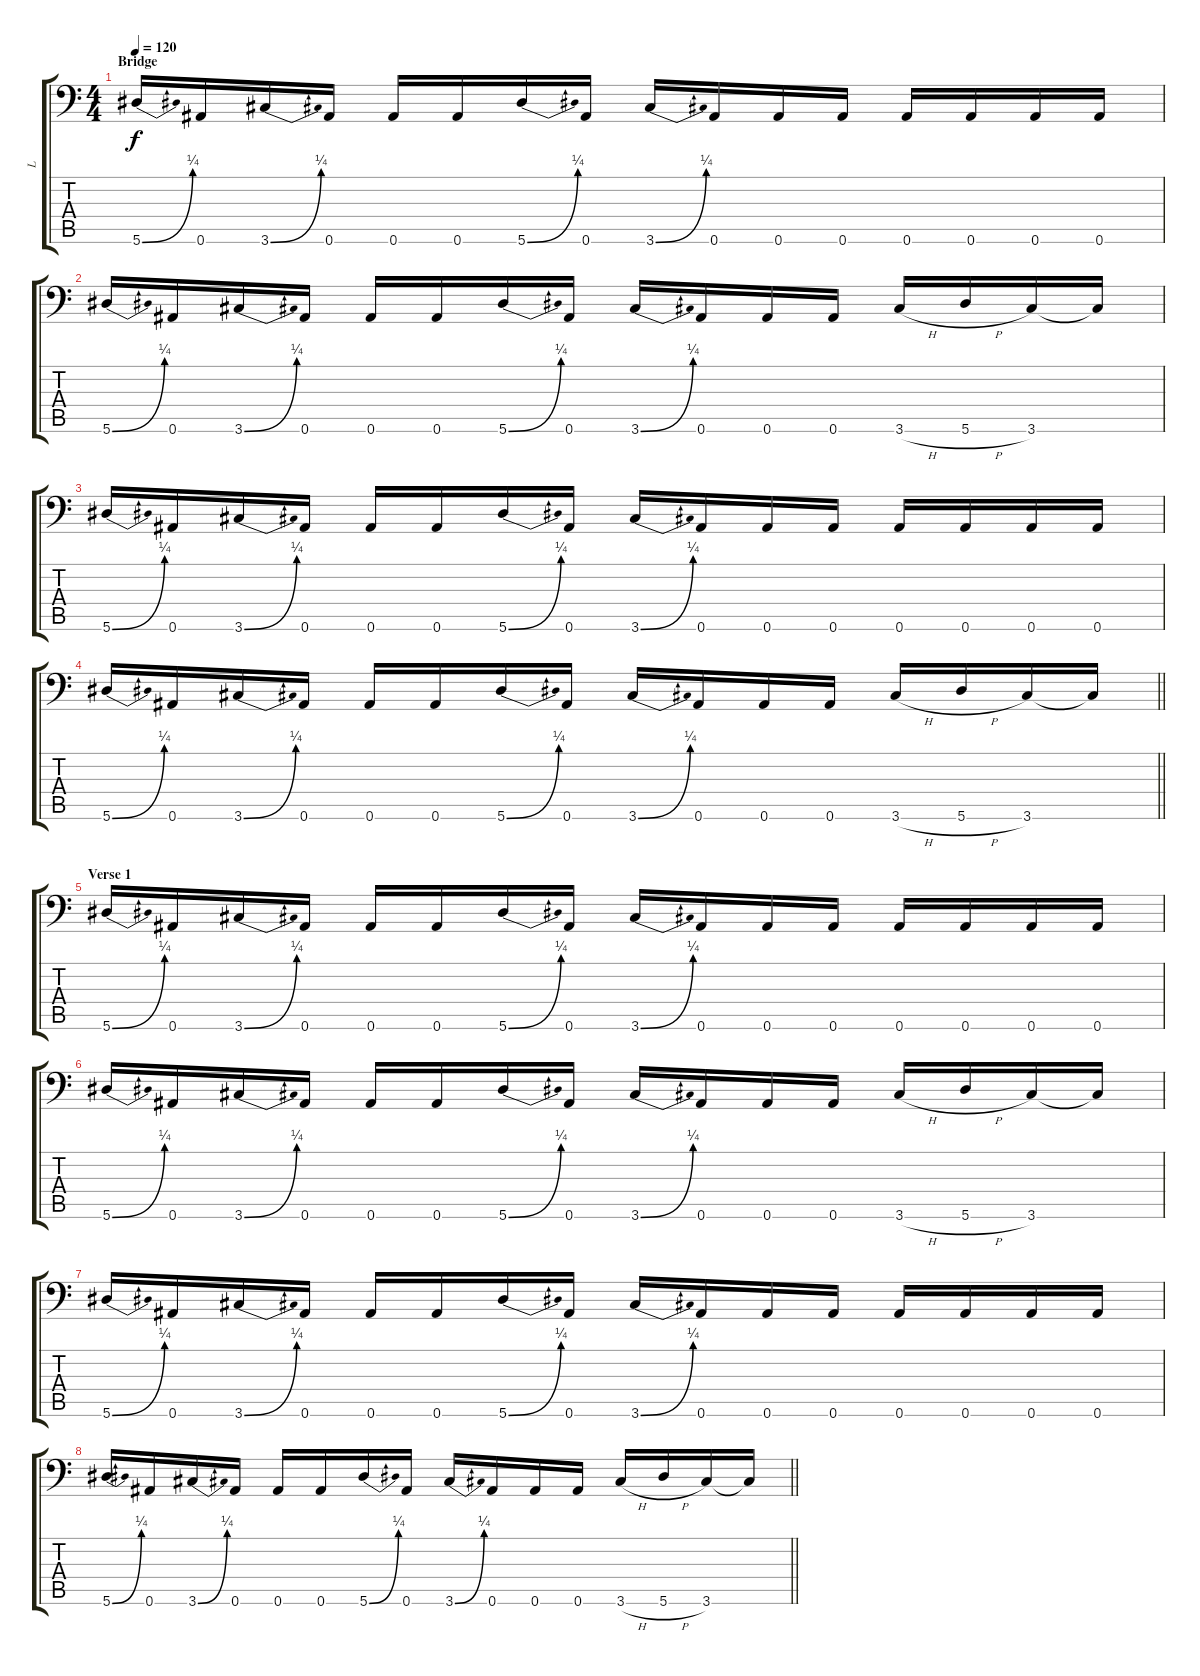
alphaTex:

\track ("L" "L") {instrument distortionguitar}
\staff {score tabs}
\tuning (C4 G3 Eb3 Bb2 F2 Bb1) {hide}
\ts (4 4)
\section ("" "Bridge")
\tempo 120
\clef f4
\ks c
5.6{be (bend 0 0 60 1)}.16{dy f} 0.6.16 3.6{be (bend 0 0 60 1)}.16 0.6.16 0.6.16 0.6.16 5.6{be (bend 0 0 60 1)}.16 0.6.16 3.6{be (bend 0 0 60 1)}.16 0.6.16 0.6.16 0.6.16 0.6.16 0.6.16 0.6.16 0.6.16 |
5.6{be (bend 0 0 60 1)}.16 0.6.16 3.6{be (bend 0 0 60 1)}.16 0.6.16 0.6.16 0.6.16 5.6{be (bend 0 0 60 1)}.16 0.6.16 3.6{be (bend 0 0 60 1)}.16 0.6.16 0.6.16 0.6.16 3.6{h}.16 5.6{h}.16 3.6.16 3.6{t}.16 |
5.6{be (bend 0 0 60 1)}.16 0.6.16 3.6{be (bend 0 0 60 1)}.16 0.6.16 0.6.16 0.6.16 5.6{be (bend 0 0 60 1)}.16 0.6.16 3.6{be (bend 0 0 60 1)}.16 0.6.16 0.6.16 0.6.16 0.6.16 0.6.16 0.6.16 0.6.16 |
\barLineRight lightlight
5.6{be (bend 0 0 60 1)}.16 0.6.16 3.6{be (bend 0 0 60 1)}.16 0.6.16 0.6.16 0.6.16 5.6{be (bend 0 0 60 1)}.16 0.6.16 3.6{be (bend 0 0 60 1)}.16 0.6.16 0.6.16 0.6.16 3.6{h}.16 5.6{h}.16 3.6.16 3.6{t}.16 |
\section ("" "Verse 1")
5.6{be (bend 0 0 60 1)}.16 0.6.16 3.6{be (bend 0 0 60 1)}.16 0.6.16 0.6.16 0.6.16 5.6{be (bend 0 0 60 1)}.16 0.6.16 3.6{be (bend 0 0 60 1)}.16 0.6.16 0.6.16 0.6.16 0.6.16 0.6.16 0.6.16 0.6.16 |
5.6{be (bend 0 0 60 1)}.16 0.6.16 3.6{be (bend 0 0 60 1)}.16 0.6.16 0.6.16 0.6.16 5.6{be (bend 0 0 60 1)}.16 0.6.16 3.6{be (bend 0 0 60 1)}.16 0.6.16 0.6.16 0.6.16 3.6{h}.16 5.6{h}.16 3.6.16 3.6{t}.16 |
5.6{be (bend 0 0 60 1)}.16 0.6.16 3.6{be (bend 0 0 60 1)}.16 0.6.16 0.6.16 0.6.16 5.6{be (bend 0 0 60 1)}.16 0.6.16 3.6{be (bend 0 0 60 1)}.16 0.6.16 0.6.16 0.6.16 0.6.16 0.6.16 0.6.16 0.6.16 |
\barLineRight lightlight
5.6{be (bend 0 0 60 1)}.16 0.6.16 3.6{be (bend 0 0 60 1)}.16 0.6.16 0.6.16 0.6.16 5.6{be (bend 0 0 60 1)}.16 0.6.16 3.6{be (bend 0 0 60 1)}.16 0.6.16 0.6.16 0.6.16 3.6{h}.16 5.6{h}.16 3.6.16 3.6{t}.16
